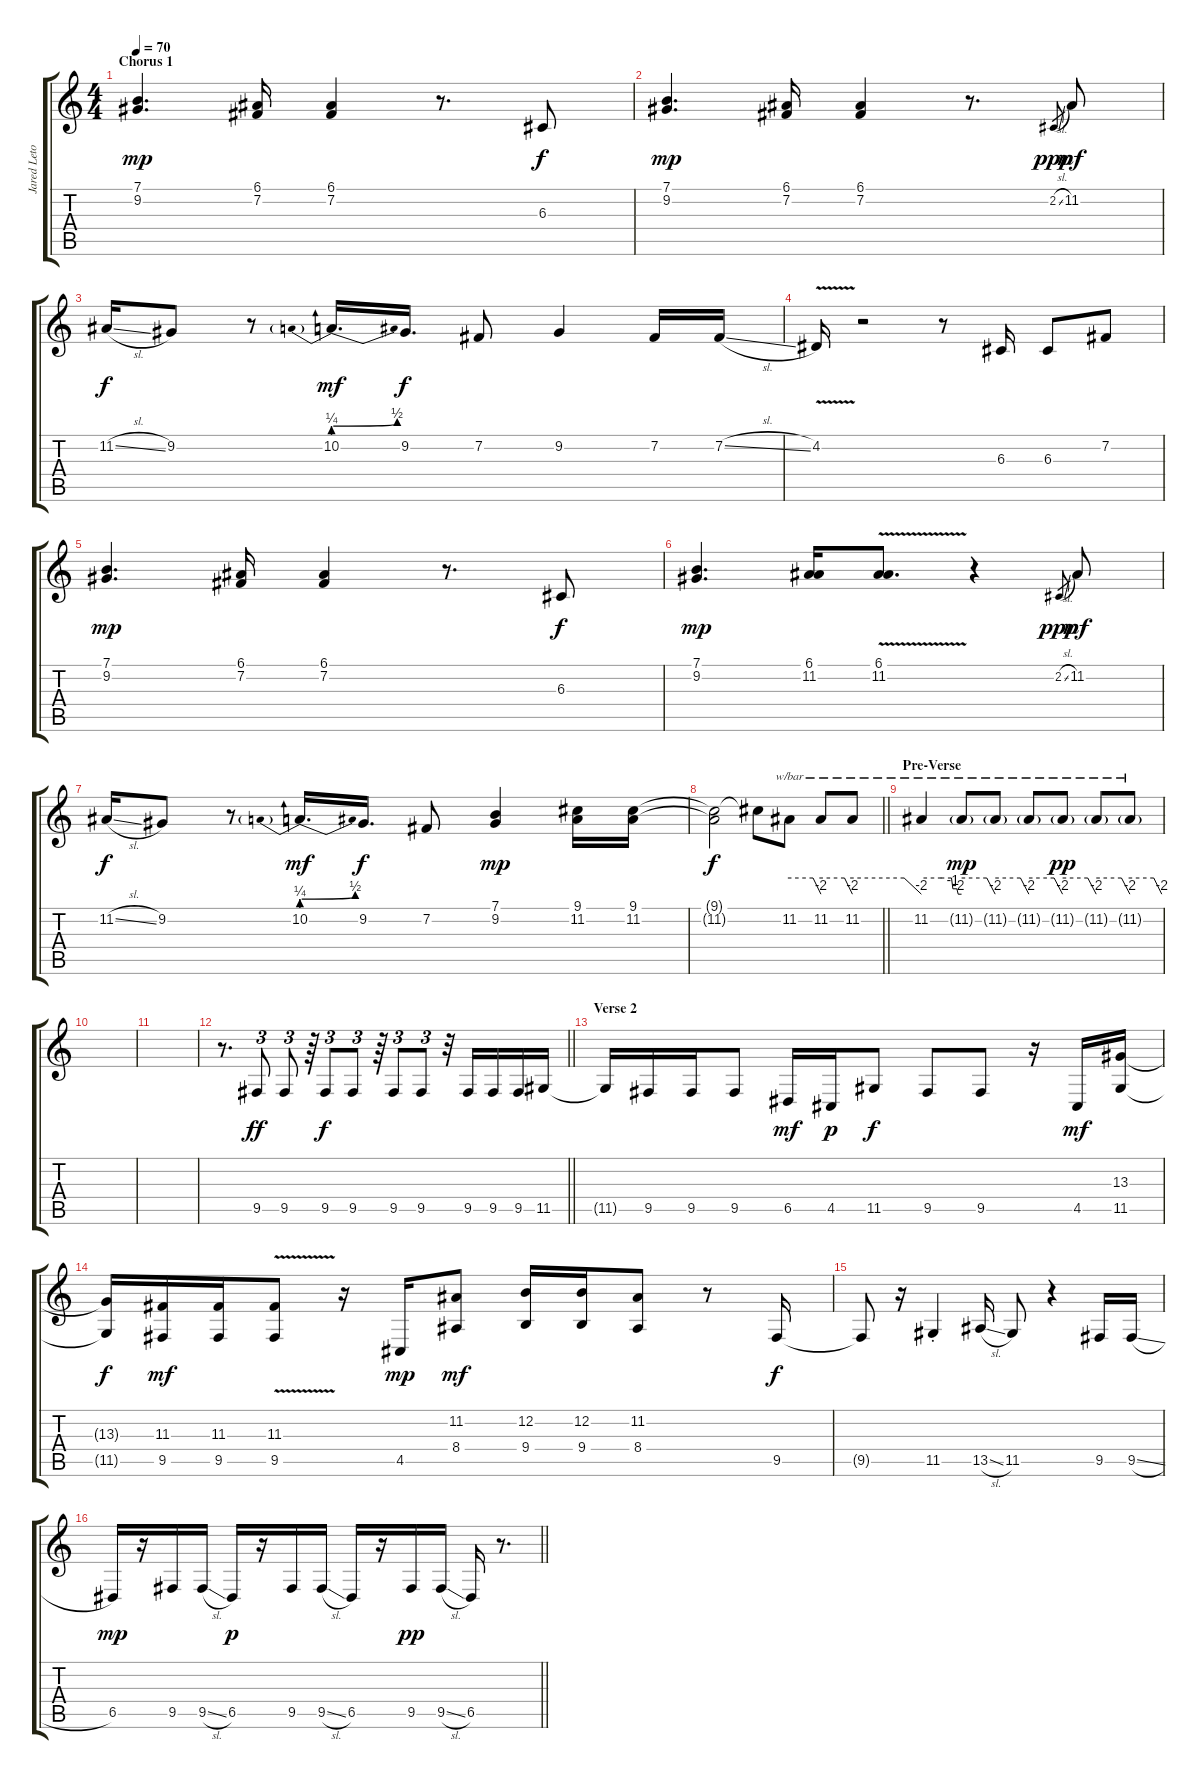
\track ("Jared Leto - Vocals" "Jared Leto") {instrument clarinet}
\staff {score tabs}
\tuning (E4 B3 G3 D3 A2 E2) {hide}
\ts (4 4)
\section ("" "Chorus 1")
\tempo 70
\clef g2
\ks c
(7.1 9.2).4{d dy mp} (6.1 7.2).16 (6.1 7.2).4 r.8{d} 6.3.8{dy f} |
(7.1 9.2).4{d dy mp} (6.1 7.2).16 (6.1 7.2).4 r.8{d} 2.2{sl}.8{gr dy ppp} 11.2.8{dy mf} |
11.2{sl}.16{dy f} 9.2.8 r.8 10.2{be (prebendbend 0 1 60 2)}.16{d dy mf} 9.2.16{d dy f} 7.2.8 9.2.4 7.2.16 7.2{sl}.16 |
4.2{v}.16 r.2 r.8 6.3.16 6.3.8 7.2.8 |
(7.1 9.2).4{d dy mp} (6.1 7.2).16 (6.1 7.2).4 r.8{d} 6.3.8{dy f} |
(7.1 9.2).4{d dy mp} (6.1 11.2).16 (6.1 11.2{v}).8{d} r.4 2.2{sl}.8{gr dy ppp} 11.2.8{dy mf} |
11.2{sl}.16{dy f} 9.2.8 r.8 10.2{be (prebendbend 0 1 60 2)}.16{d dy mf} 9.2.16{d dy f} 7.2.8 (7.1 9.2).4{dy mp} (9.1 11.2).16 (9.1 11.2).16 |
\barLineRight lightlight
(9.1{t} 11.2{t}).2{dy f} 9.1{t}.8 11.2.8{tbe (custom default 0 0 45 0 60 -8)} 11.2.8{tbe (custom default 0 0 45 0 60 -8)} 11.2.8{tbe (custom default 0 0 45 0 60 -8)} |
\section ("" "Pre-Verse")
11.2.4{tbe (custom default 0 0 30 0 45 0 47 -4 53 -4 55 -8 60 -8)} 11.2{g}.8{tbe (custom default 0 0 45 0 60 -8) dy mp} 11.2{g}.8{tbe (custom default 0 0 45 0 60 -8)} 11.2{g}.8{tbe (custom default 0 0 45 0 60 -8)} 11.2{g}.8{tbe (custom default 0 0 45 0 60 -8) dy pp} 11.2{g}.8{tbe (custom default 0 0 45 0 60 -8)} 11.2{g}.8{tbe (custom default 0 0 45 0 60 -8)} |
|
|
\barLineRight lightlight
r.8{d volume 14} 9.5.8{tu (3 2) dy ff} 9.5.8{tu (3 2)} r.64 9.5.8{tu (3 2) dy f} 9.5.8{tu (3 2)} r.64 9.5.8{tu (3 2)} 9.5.8{tu (3 2)} r.32 9.5.16 9.5.16 9.5.16 11.5.16 |
\section ("" "Verse 2")
11.5{t}.16 9.5.16 9.5.16 9.5.8 6.5.16{dy mf} 4.5.16{dy p} 11.5.8{dy f} 9.5.8 9.5.8 r.16 4.5.16{dy mf} (13.3 11.5).16 |
(13.3{t} 11.5{t}).16{dy f} (11.3 9.5).16{dy mf} (11.3 9.5).16 (11.3{v} 9.5).8 r.16 4.5.16{dy mp} (11.2 8.4).8{dy mf} (12.2 9.4).16 (12.2 9.4).16 (11.2 8.4).8 r.8 9.5.16{dy f} |
9.5{t}.8 r.16 11.5{st}.4 13.5{sl}.16 11.5.8 r.4 9.5.16 9.5{sl}.16 |
\barLineRight lightlight
6.5.16{dy mp} r.16 9.5.16 9.5{sl}.16 6.5.16{dy p} r.16 9.5.16 9.5{sl}.16 6.5.16 r.16 9.5.16{dy pp} 9.5{sl}.16 6.5.16 r.8{d}
